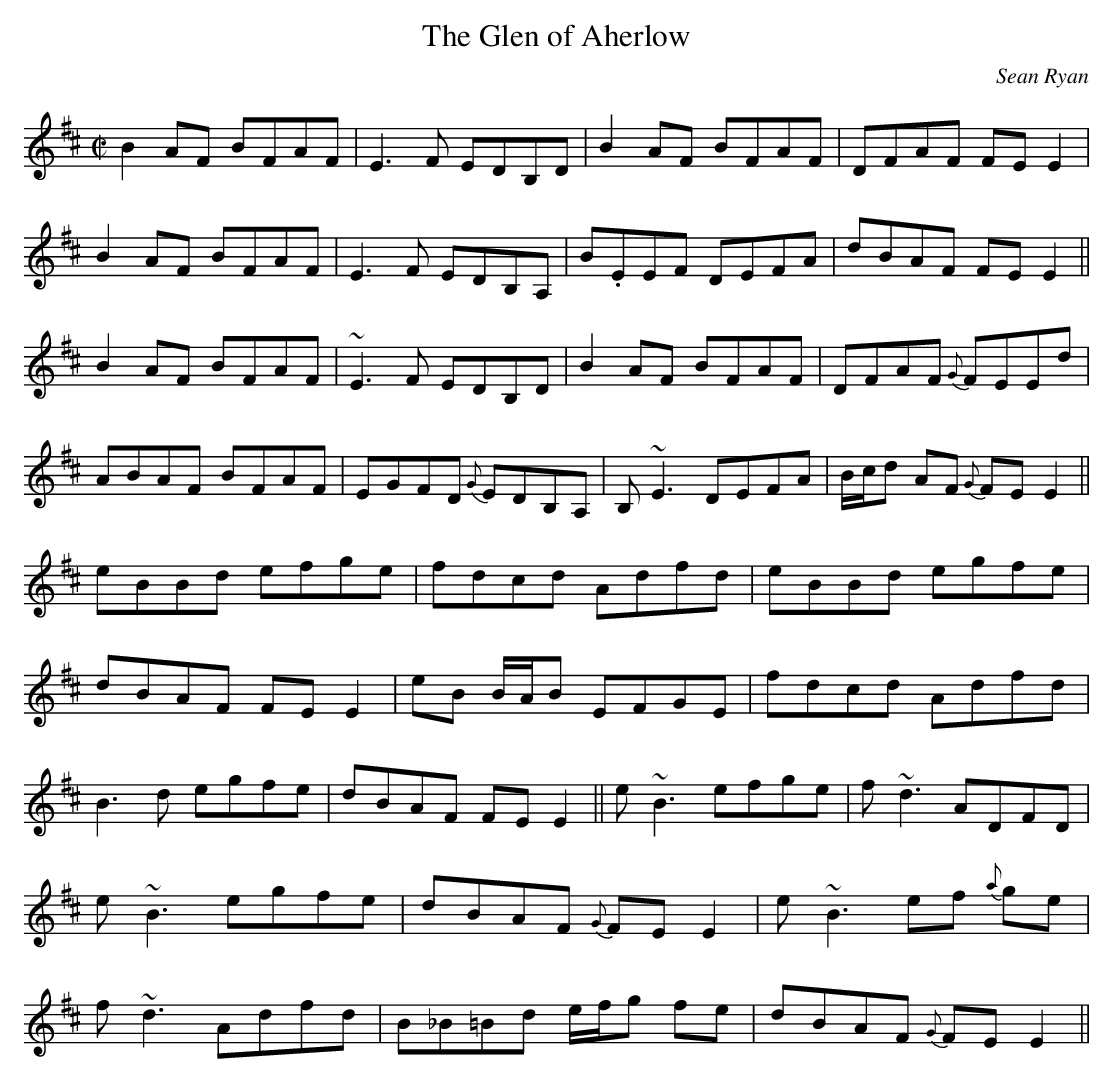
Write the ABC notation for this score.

X:1
T:Glen of Aherlow, The
C:Sean Ryan
M:C|
K:D
B2AF BFAF|E3F EDB,D|B2AF BFAF|DFAF FEE2|\
B2AF BFAF|E3F EDB,A,|B.EEF DEFA|dBAF FEE2||\
B2AF BFAF|~E3F EDB,D|B2AF BFAF|DFAF {G}FEEd|\
ABAF BFAF|EGFD {G}EDB,A,|B,~E3 DEFA|B/2c/2d AF {G}FEE2||\
eBBd efge|fdcd Adfd|eBBd egfe|dBAF FEE2|\
eB B/2A/2B EFGE|fdcd Adfd|B3d egfe|dBAF FEE2||\
e~B3 efge|f~d3 ADFD|e~B3 egfe|dBAF {G}FEE2|\
e~B3 ef {a}ge|f~d3 Adfd|B_B=Bd e/2f/2g fe|dBAF {G}FEE2||
